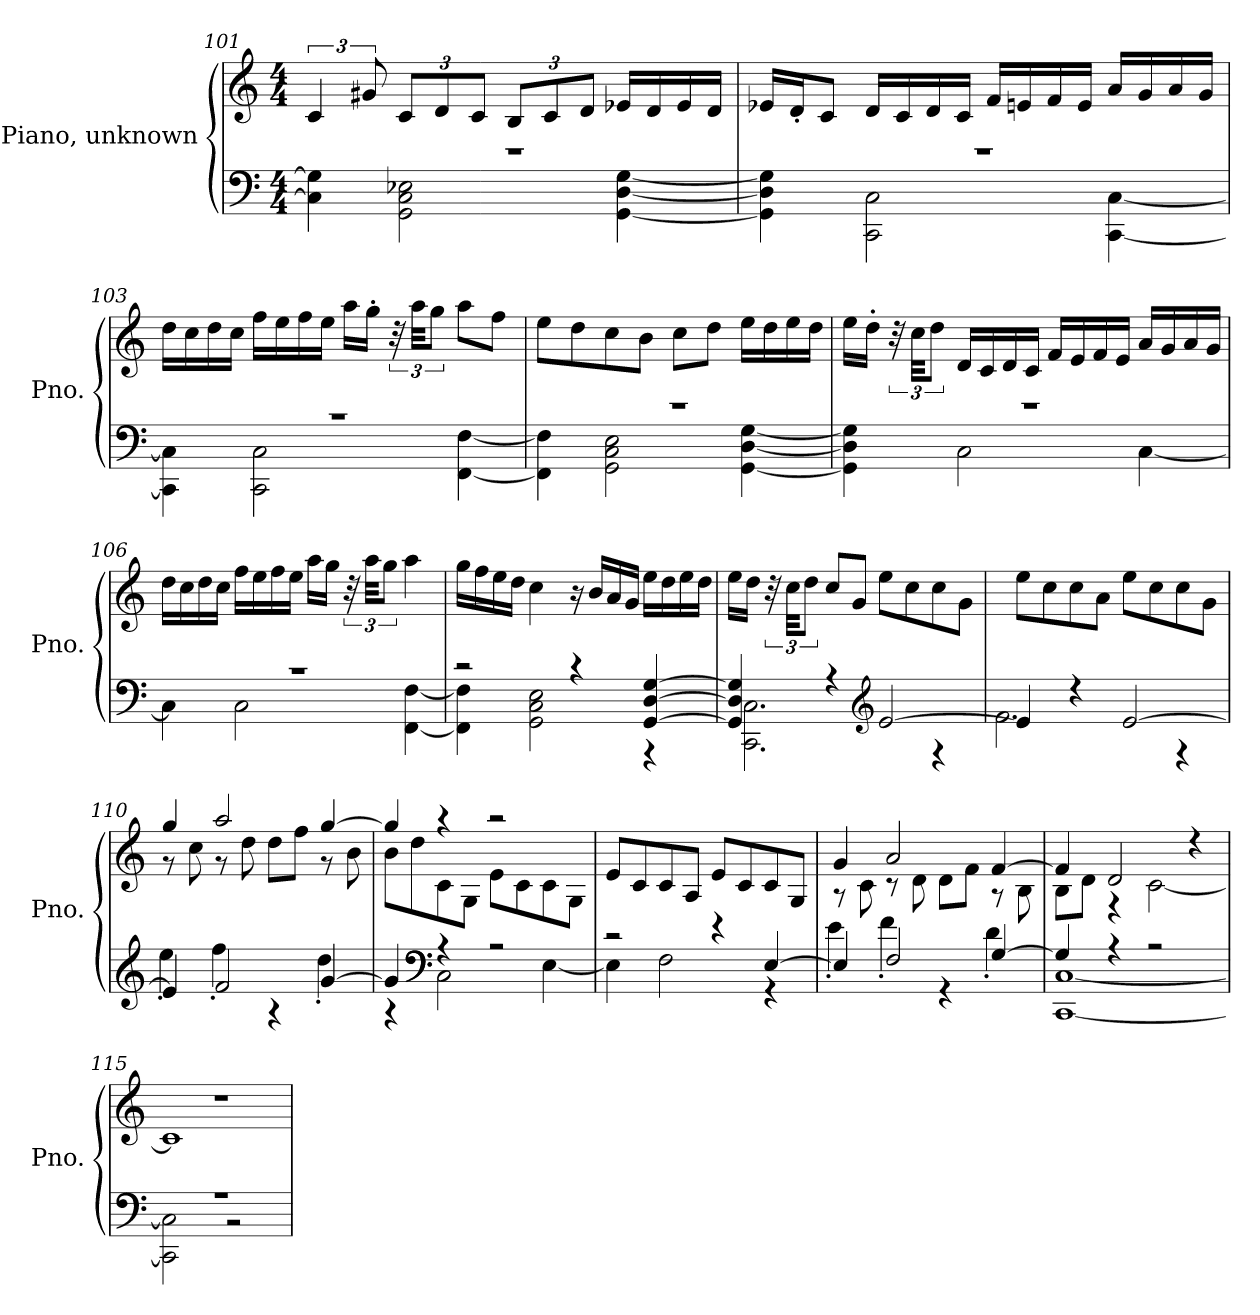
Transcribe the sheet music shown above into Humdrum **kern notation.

**kern	**kern
*part1	*part1
*staff2	*staff1
*I"Piano, unknown	*
*I'Pno.	*
*clefF4	*clefG2
*k[]	*k[]
*M4/4	*M4/4
=101	=101
*^	*
1r	4C\] 4G\]	6c/
.	.	12g#X/
*	*	*Xbrackettup
.	2GG\ 2C\ 2E-X\	12c/L
.	.	12d/
.	.	12c/J
.	.	12B/L
.	.	12c/
.	.	12d/J
.	[4GG\ [4D\ [4G\	16e-X/LL
.	.	16d/
.	.	16e-/
.	.	16d/JJ
!!LO:LB:g=z
=102	=102	=102
1r	4GG\] 4D\] 4G\]	16e-X/LL
.	.	16d'/J
.	.	8c/J
.	2CC\ 2C\	16d/LL
.	.	16c/
.	.	16d/
.	.	16c/JJ
.	.	16f/LL
.	.	16en/
.	.	16f/
.	.	16e/JJ
.	[4CC\ [4C\	16a/LL
.	.	16g/
.	.	16a/
.	.	16g/JJ
=103	=103	=103
1r	4CC\] 4C\]	16dd\LL
.	.	16cc\
.	.	16dd\
.	.	16cc\JJ
.	2CC\ 2C\	16ff\LL
.	.	16ee\
.	.	16ff\
.	.	16ee\JJ
.	.	16aa\LL
.	.	16gg'\JJ
*	*	*brackettup
.	.	48r
.	.	48aa\KKL
.	.	12gg\J
.	[4FF\ [4F\	8aa\L
.	.	8ff\J
=104	=104	=104
1r	4FF\] 4F\]	8ee\L
.	.	8dd\
.	2GG\ 2C\ 2E\	8cc\
.	.	8b\J
.	.	8cc\L
.	.	8dd\J
.	[4GG\ [4D\ [4G\	16ee\LL
.	.	16dd\
.	.	16ee\
.	.	16dd\JJ
!!LO:LB:g=z
=105	=105	=105
1r	4GG\] 4D\] 4G\]	16ee\LL
.	.	16dd'\JJ
.	.	48r
.	.	48cc\KKL
.	.	12dd\J
.	2C\	16d/LL
.	.	16c/
.	.	16d/
.	.	16c/JJ
.	.	16f/LL
.	.	16e/
.	.	16f/
.	.	16e/JJ
.	[4C\	16a/LL
.	.	16g/
.	.	16a/
.	.	16g/JJ
=106	=106	=106
1r	4C\]	16dd\LL
.	.	16cc\
.	.	16dd\
.	.	16cc\JJ
.	2C\	16ff\LL
.	.	16ee\
.	.	16ff\
.	.	16ee\JJ
.	.	16aa\LL
.	.	16gg\JJ
.	.	48r
.	.	48aa\KKL
.	.	12gg\J
.	[4FF\ [4F\	4aa\
=107	=107	=107
2r	4FF\] 4F\]	16gg\LL
.	.	16ff\
.	.	16ee\
.	.	16dd\JJ
.	2GG\ 2C\ 2E\	4cc\
4r	.	16r
.	.	16b/LL
.	.	16a/
.	.	16g/JJ
[4GG/ [4D/ [4G/	4r	16ee\LL
.	.	16dd\
.	.	16ee\
.	.	16dd\JJ
!!LO:LB:g=z
=108	=108	=108
4GG/] 4D/] 4G/]	2.CC\ 2.C\	16ee\LL
.	.	16dd\JJ
.	.	48r
.	.	48cc\KKL
.	.	12dd\J
4r	.	8cc/L
.	.	8g/J
*clefG2	*	*
[2e/	.	8ee\L
.	.	8cc\
.	4r	8cc\
.	.	8g\J
=109	=109	=109
4e/]	2.f\	8ee\L
.	.	8cc\
4r	.	8cc\
.	.	8a\J
[2e/	.	8ee\L
.	.	8cc\
.	4r	8cc\
.	.	8g\J
=110	=110	=110
*	*	*^
4e/]	4ee'\	4gg/	8r
.	.	.	8cc\
2f/	4ff'\	2aa/	8r
.	.	.	8dd\
.	4r	.	8dd\L
.	.	.	8ff\J
[4g/	4dd'\	[4gg/	8r
.	.	.	8b\
=111	=111	=111	=111
4g/]	4r	4gg/]	8b\L
.	.	.	8dd\
*clefF4	*	*	*
4r	2C\	4r	8c\
.	.	.	8G\J
2r	.	2r	8e\L
.	.	.	8c\
.	[4E\	.	8c\
.	.	.	8G\J
*	*	*v	*v
!!LO:LB:g=z
=112	=112	=112
2r	4E\]	8e/L
.	.	8c/
.	2F\	8c/
.	.	8A/J
4r	.	8e/L
.	.	8c/
[4E/	4r	8c/
.	.	8G/J
=113	=113	=113
*	*	*^
4E/]	4e'\	4g/	8r
.	.	.	8c\
2F/	4f'\	2a/	8r
.	.	.	8d\
.	4r	.	8d\L
.	.	.	8f\J
[4G/	4d'\	[4f/	8r
.	.	.	8B\
=114	=114	=114	=114
4G/]	[1CC [1C	4f/]	8B\L
.	.	.	8d\J
4r	.	2d/	4r
2r	.	.	[2c\
.	.	4r	.
=115	=115	=115	=115
1r	2CC\] 2C\]	1r	1c]
.	2r	.	.
*v	*v	*	*
*	*v	*v
=	=
*-	*-
